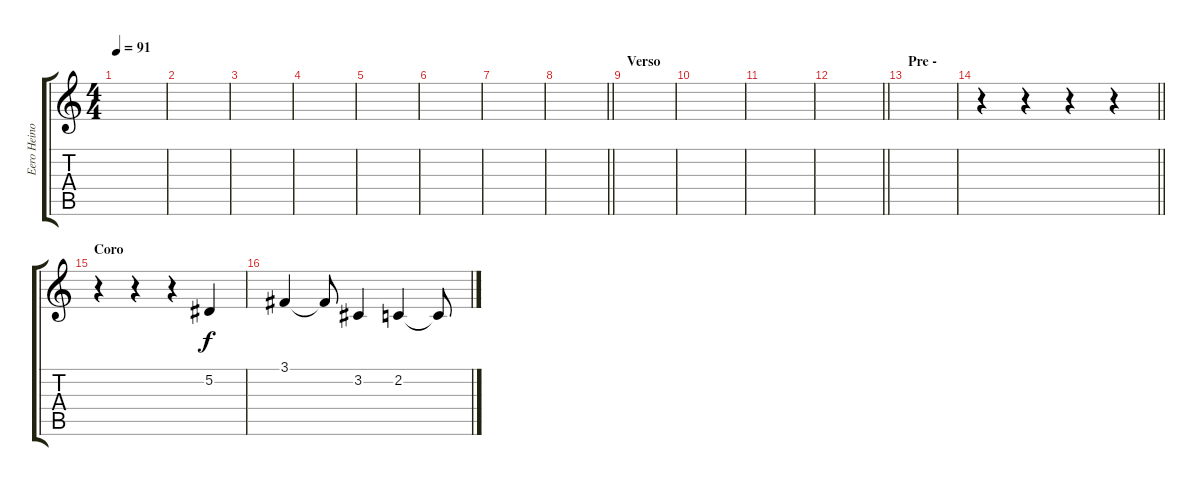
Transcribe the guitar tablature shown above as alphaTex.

\track ("Eero Heinonen " "Eero Heino") {instrument choiraahs}
\staff {score tabs}
\tuning (Eb4 Bb3 Gb3 Db3 Ab2 Eb2) {hide}
\ts (4 4)
\tempo 91
\clef g2
\ks c
|
|
|
|
|
|
|
\barLineRight lightlight
|
\section ("" "Verso")
|
|
|
\barLineRight lightlight
|
\section ("" "Pre -")
|
\barLineRight lightlight
r.4 r.4 r.4 r.4 |
\section ("" "Coro")
r.4 r.4 r.4 5.2.4 |
3.1.4 3.1{t}.8 3.2.4 2.2.4 2.2{t}.8
